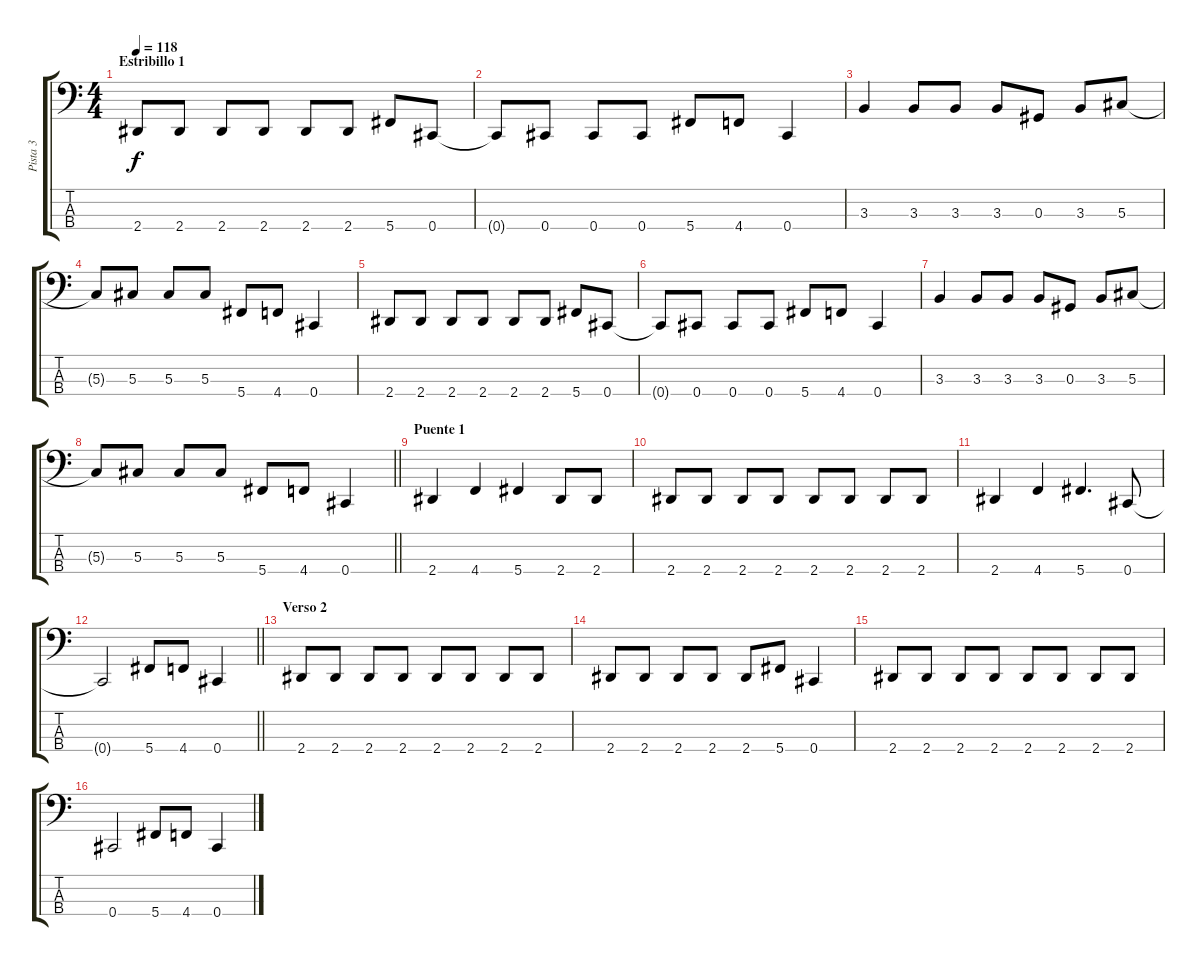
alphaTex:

\track ("Pista 3" "Pista 3") {instrument electricbasspick}
\staff {score tabs}
\tuning (Gb2 Db2 Ab1 Db1) {hide}
\ts (4 4)
\section ("" "Estribillo 1")
\tempo 118
\clef f4
\ks c
2.4.8{dy f} 2.4.8 2.4.8 2.4.8 2.4.8 2.4.8 5.4.8 0.4.8 |
0.4{t}.8 0.4.8 0.4.8 0.4.8 5.4.8 4.4.8 0.4.4 |
3.3.4 3.3.8 3.3.8 3.3.8 0.3.8 3.3.8 5.3.8 |
5.3{t}.8 5.3.8 5.3.8 5.3.8 5.4.8 4.4.8 0.4.4 |
2.4.8 2.4.8 2.4.8 2.4.8 2.4.8 2.4.8 5.4.8 0.4.8 |
0.4{t}.8 0.4.8 0.4.8 0.4.8 5.4.8 4.4.8 0.4.4 |
3.3.4 3.3.8 3.3.8 3.3.8 0.3.8 3.3.8 5.3.8 |
\barLineRight lightlight
5.3{t}.8 5.3.8 5.3.8 5.3.8 5.4.8 4.4.8 0.4.4 |
\section ("" "Puente 1")
2.4.4 4.4.4 5.4.4 2.4.8 2.4.8 |
2.4.8 2.4.8 2.4.8 2.4.8 2.4.8 2.4.8 2.4.8 2.4.8 |
2.4.4 4.4.4 5.4.4{d} 0.4.8 |
\barLineRight lightlight
0.4{t}.2 5.4.8 4.4.8 0.4.4 |
\section ("" "Verso 2")
2.4.8 2.4.8 2.4.8 2.4.8 2.4.8 2.4.8 2.4.8 2.4.8 |
2.4.8 2.4.8 2.4.8 2.4.8 2.4.8 5.4.8 0.4.4 |
2.4.8 2.4.8 2.4.8 2.4.8 2.4.8 2.4.8 2.4.8 2.4.8 |
0.4.2 5.4.8 4.4.8 0.4.4
